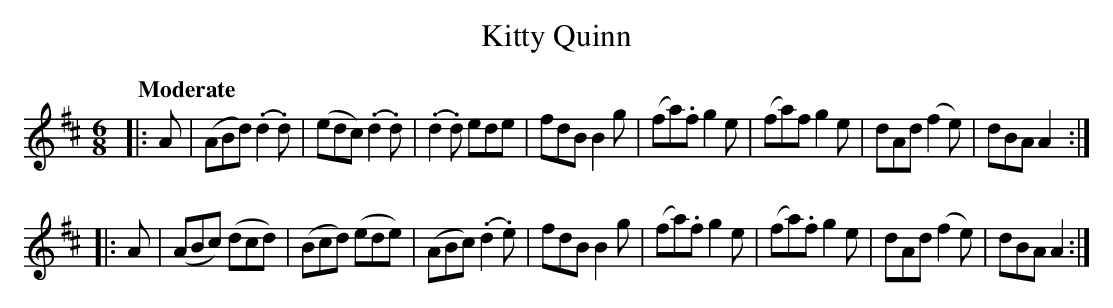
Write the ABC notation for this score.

X:1
T: Kitty Quinn
Q: "Moderate"
M: 6/8
L: 1/8
K: Amix
|: A | (ABd) (.d2.d) | (edc) (.d2.d) | (.d2.d) ede | fdB B2 \
   g | (fa).f g2e | (fa)f g2e | dAd (f2e) | dBA A2 :|
|: A | (ABc) (dcd) | (Bcd) (ede) | (ABc) (.d2.e) | fdB B2 \
   g | (fa).f g2e | (fa).f g2e | dAd (f2e) | dBA A2 :|
